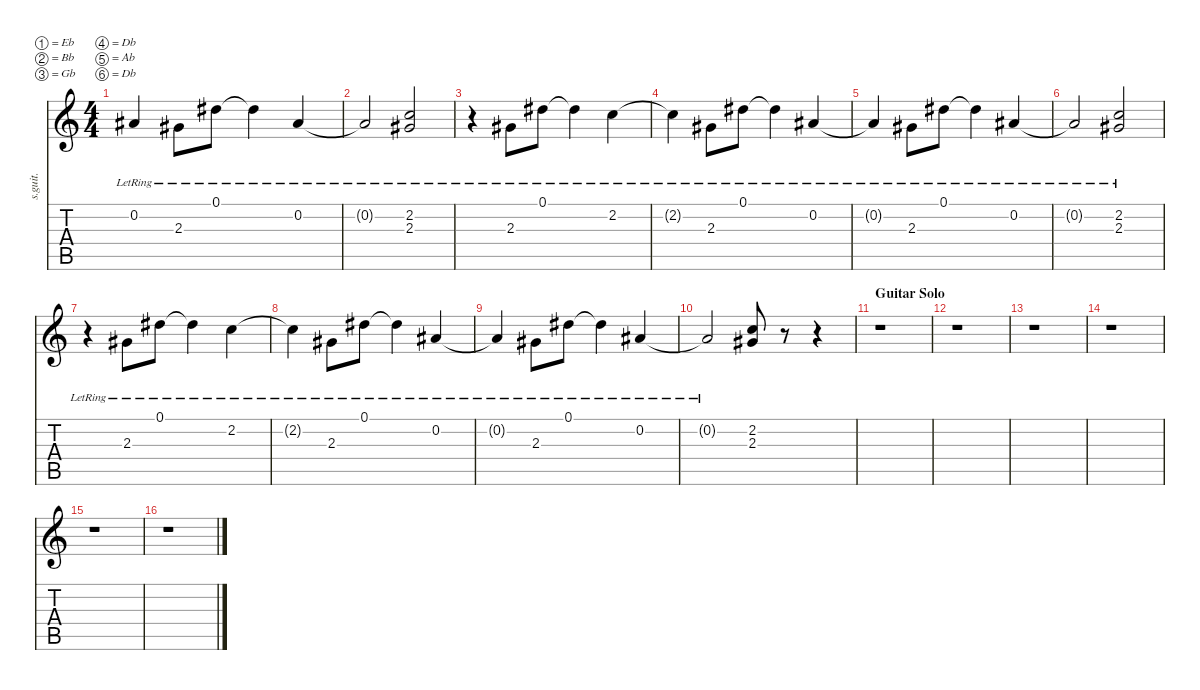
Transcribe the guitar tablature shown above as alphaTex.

\defaultSystemsLayout 4
\hideDynamics
\bracketExtendMode nobrackets
\track ("Josh Farro | Lead Guitar | Clean" "s.guit.") {instrument electricguitarclean}
\staff {score tabs}
\tuning (Eb4 Bb3 Gb3 Db3 Ab2 Db2)
\ts (4 4)
\tempo (173 hide)
\clef g2
\ks c
0.2{lr t acc #}.4{lyrics (0 "") lyrics (1 "") lyrics (2 "") lyrics (3 "") lyrics (4 "") dy f} 2.3{lr acc #}.8{lyrics (0 "") lyrics (1 "") lyrics (2 "") lyrics (3 "") lyrics (4 "")} 0.1{lr acc #}.8{lyrics (0 "") lyrics (1 "") lyrics (2 "") lyrics (3 "") lyrics (4 "")} 0.1{lr t acc #}.4{lyrics (0 "") lyrics (1 "") lyrics (2 "") lyrics (3 "") lyrics (4 "")} 0.2{lr acc #}.4{lyrics (0 "") lyrics (1 "") lyrics (2 "") lyrics (3 "") lyrics (4 "")} |
0.2{lr t acc #}.2{lyrics (0 "") lyrics (1 "") lyrics (2 "") lyrics (3 "") lyrics (4 "")} (2.2{lr} 2.3{lr acc #}).2{lyrics (0 "") lyrics (1 "") lyrics (2 "") lyrics (3 "") lyrics (4 "")} |
r.4 2.3{lr acc #}.8{lyrics (0 "") lyrics (1 "") lyrics (2 "") lyrics (3 "") lyrics (4 "")} 0.1{lr acc #}.8{lyrics (0 "") lyrics (1 "") lyrics (2 "") lyrics (3 "") lyrics (4 "")} 0.1{lr t acc #}.4{lyrics (0 "") lyrics (1 "") lyrics (2 "") lyrics (3 "") lyrics (4 "")} 2.2{lr}.4{lyrics (0 "") lyrics (1 "") lyrics (2 "") lyrics (3 "") lyrics (4 "")} |
2.2{lr t}.4{lyrics (0 "") lyrics (1 "") lyrics (2 "") lyrics (3 "") lyrics (4 "")} 2.3{lr acc #}.8{lyrics (0 "") lyrics (1 "") lyrics (2 "") lyrics (3 "") lyrics (4 "")} 0.1{lr acc #}.8{lyrics (0 "") lyrics (1 "") lyrics (2 "") lyrics (3 "") lyrics (4 "")} 0.1{lr t acc #}.4{lyrics (0 "") lyrics (1 "") lyrics (2 "") lyrics (3 "") lyrics (4 "")} 0.2{lr acc #}.4{lyrics (0 "") lyrics (1 "") lyrics (2 "") lyrics (3 "") lyrics (4 "")} |
0.2{lr t acc #}.4{lyrics (0 "") lyrics (1 "") lyrics (2 "") lyrics (3 "") lyrics (4 "")} 2.3{lr acc #}.8{lyrics (0 "") lyrics (1 "") lyrics (2 "") lyrics (3 "") lyrics (4 "")} 0.1{lr acc #}.8{lyrics (0 "") lyrics (1 "") lyrics (2 "") lyrics (3 "") lyrics (4 "")} 0.1{lr t acc #}.4{lyrics (0 "") lyrics (1 "") lyrics (2 "") lyrics (3 "") lyrics (4 "")} 0.2{lr acc #}.4{lyrics (0 "") lyrics (1 "") lyrics (2 "") lyrics (3 "") lyrics (4 "")} |
0.2{lr t acc #}.2{lyrics (0 "") lyrics (1 "") lyrics (2 "") lyrics (3 "") lyrics (4 "")} (2.2{lr} 2.3{lr acc #}).2{lyrics (0 "") lyrics (1 "") lyrics (2 "") lyrics (3 "") lyrics (4 "")} |
r.4 2.3{lr acc #}.8{lyrics (0 "") lyrics (1 "") lyrics (2 "") lyrics (3 "") lyrics (4 "")} 0.1{lr acc #}.8{lyrics (0 "") lyrics (1 "") lyrics (2 "") lyrics (3 "") lyrics (4 "")} 0.1{lr t acc #}.4{lyrics (0 "") lyrics (1 "") lyrics (2 "") lyrics (3 "") lyrics (4 "")} 2.2{lr}.4{lyrics (0 "") lyrics (1 "") lyrics (2 "") lyrics (3 "") lyrics (4 "")} |
2.2{lr t}.4{lyrics (0 "") lyrics (1 "") lyrics (2 "") lyrics (3 "") lyrics (4 "")} 2.3{lr acc #}.8{lyrics (0 "") lyrics (1 "") lyrics (2 "") lyrics (3 "") lyrics (4 "")} 0.1{lr acc #}.8{lyrics (0 "") lyrics (1 "") lyrics (2 "") lyrics (3 "") lyrics (4 "")} 0.1{lr t acc #}.4{lyrics (0 "") lyrics (1 "") lyrics (2 "") lyrics (3 "") lyrics (4 "")} 0.2{lr acc #}.4{lyrics (0 "") lyrics (1 "") lyrics (2 "") lyrics (3 "") lyrics (4 "")} |
0.2{lr t acc #}.4{lyrics (0 "") lyrics (1 "") lyrics (2 "") lyrics (3 "") lyrics (4 "")} 2.3{lr acc #}.8{lyrics (0 "") lyrics (1 "") lyrics (2 "") lyrics (3 "") lyrics (4 "")} 0.1{lr acc #}.8{lyrics (0 "") lyrics (1 "") lyrics (2 "") lyrics (3 "") lyrics (4 "")} 0.1{lr t acc #}.4{lyrics (0 "") lyrics (1 "") lyrics (2 "") lyrics (3 "") lyrics (4 "")} 0.2{lr acc #}.4{lyrics (0 "") lyrics (1 "") lyrics (2 "") lyrics (3 "") lyrics (4 "")} |
0.2{lr t acc #}.2{lyrics (0 "") lyrics (1 "") lyrics (2 "") lyrics (3 "") lyrics (4 "")} (2.2 2.3{acc #}).8{lyrics (0 "") lyrics (1 "") lyrics (2 "") lyrics (3 "") lyrics (4 "")} r.8 r.4 |
\section ("" "Guitar Solo")
r.1 |
r.1 |
r.1 |
r.1 |
r.1 |
r.1
